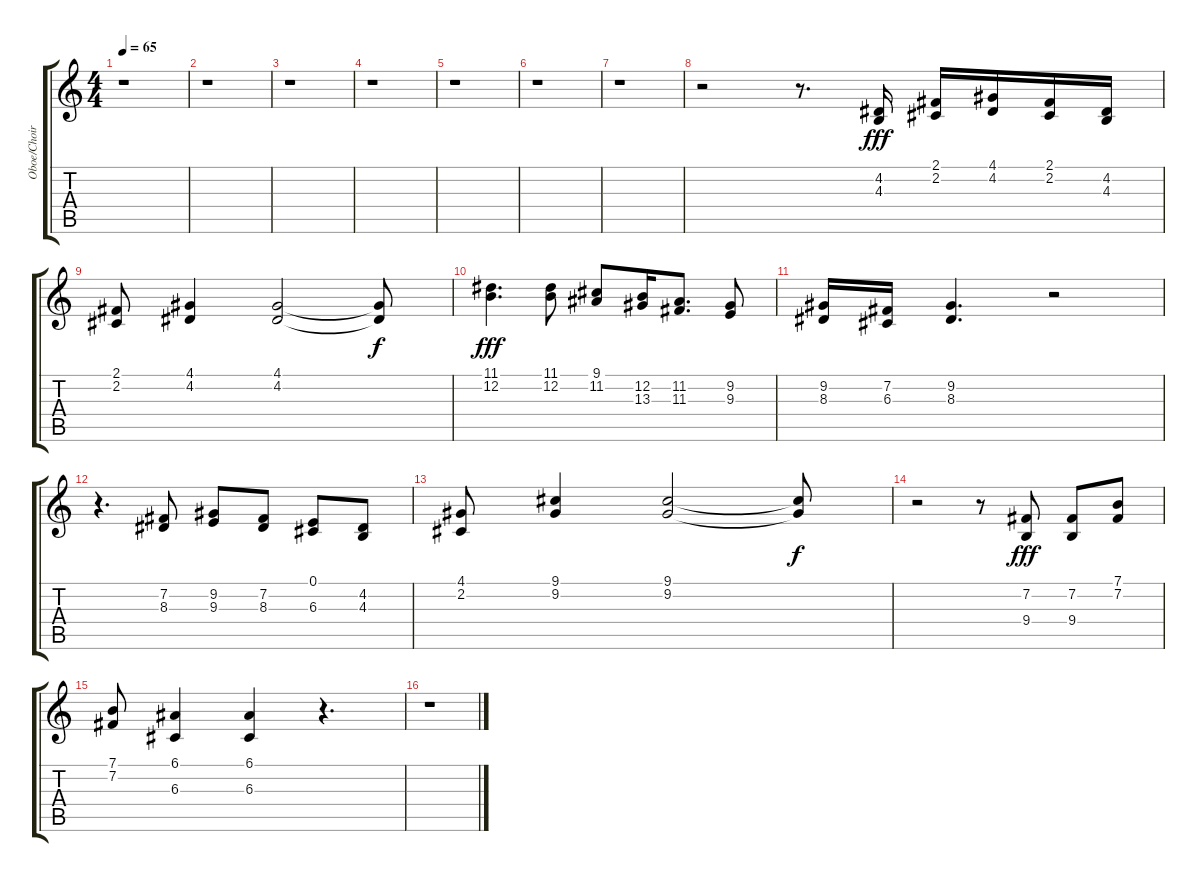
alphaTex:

\track ("Oboe/Choir 2" "Oboe/Choir") {instrument oboe}
\staff {score tabs}
\tuning (E4 B3 G3 D3 A2 E2) {hide}
\ts (4 4)
\tempo 65
\clef g2
\ks c
r.1{dy fff} |
r.1 |
r.1 |
r.1 |
r.1 |
r.1 |
r.1 |
r.2 r.8{d} (4.2 4.3).16{instrument choiraahs} (2.1 2.2).16 (4.1 4.2).16 (2.1 2.2).16 (4.2 4.3).16 |
(2.1 2.2).8 (4.1 4.2).4 (4.1 4.2).2 (4.1{t} 4.2{t}).8{dy f} |
(11.1 12.2).4{d dy fff} (11.1 12.2).8 (9.1 11.2).8 (12.2 13.3).16 (11.2 11.3).8{d} (9.2 9.3).8 |
(9.2 8.3).16 (7.2 6.3).16 (9.2 8.3).4{d} r.2 |
r.4{d} (7.2 8.3).8 (9.2 9.3).8 (7.2 8.3).8 (0.1 6.3).8 (4.2 4.3).8 |
(4.1 2.2).8 (9.1 9.2).4 (9.1 9.2).2 (9.1{t} 9.2{t}).8{dy f} |
r.2 r.8 (7.2 9.4).8{dy fff} (7.2 9.4).8 (7.1 7.2).8 |
(7.1 7.2).8 (6.1 6.3).4 (6.1 6.3).4 r.4{d} |
r.1
